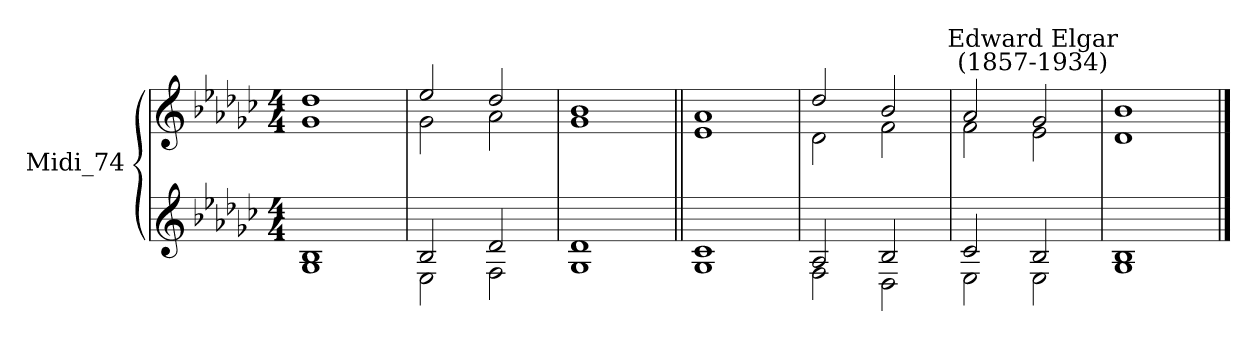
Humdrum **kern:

**kern	**kern
*part2	*part1
*staff2	*staff1
*I"Midi_74	*I"Midi_74
*clefG2	*clefG2
*k[b-e-a-d-g-c-]	*k[b-e-a-d-g-c-]
*G-:	*G-:
*M4/4	*M4/4
=1	=1
*^	*^
1B-/	1G-\	1dd-/	1g-\
=2	=2	=2	=2
2B-/	2E-\	2ee-/	2g-\
2d-/	2F\	2dd-/	2a-\
=3	=3	=3	=3
1d-/	1G-\	1b-/	1g-\
=4||	=4||	=4||	=4||
1c-/	1G-\	1a-/	1e-\
=5	=5	=5	=5
2A-/	2F\	2dd-/	2d-\
2B-/	2D-\	2b-/	2f\
=6	=6	=6	=6
2c-/	2E-\	2a-/	2f\
!	!	!LO:TX:a:cj:t=Edward Elgar\n(1857-1934)	!
2B-/	2E-\	2g-/	2e-\
=7	=7	=7	=7
1B-/	1G-\	1b-/	1d-\
*v	*v	*	*
*	*v	*v
==	==
*-	*-
